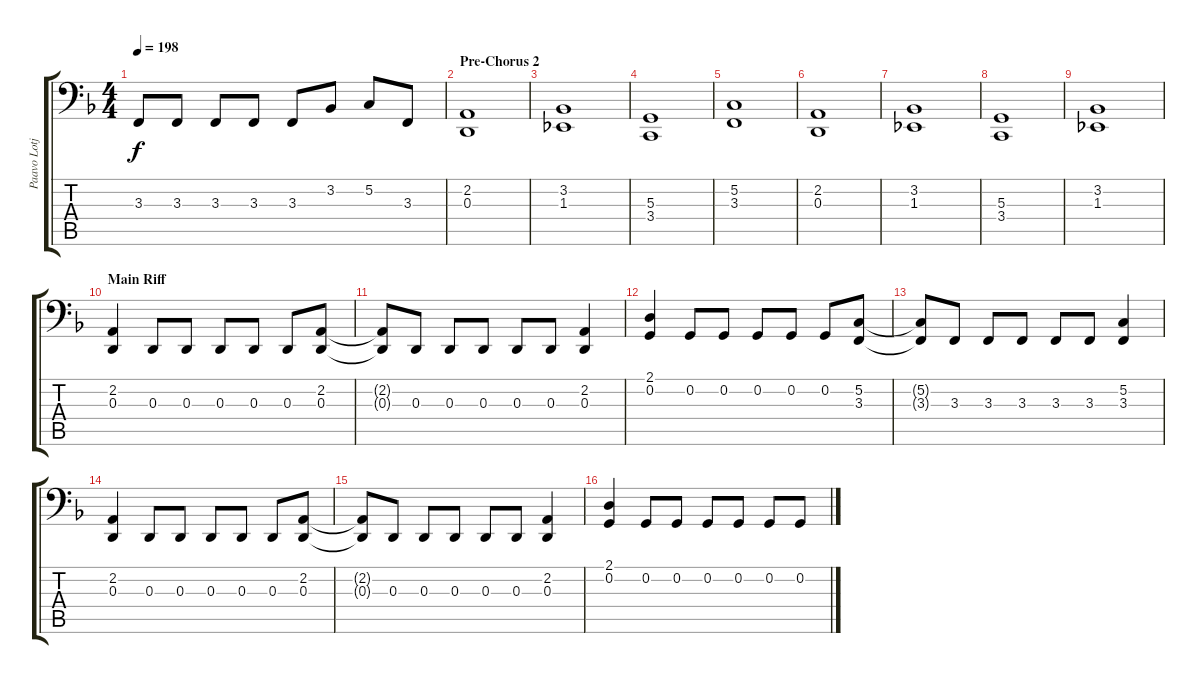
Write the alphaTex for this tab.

\track ("Paavo Lotjonen - Bass Cello" "Paavo Lotj") {instrument cello}
\staff {score tabs}
\tuning (C3 G2 D2 A1 E1 B0) {hide}
\ts (4 4)
\tempo 198
\clef f4
\ks f
3.3.8{dy f} 3.3.8 3.3.8 3.3.8 3.3.8 3.2.8 5.2.8 3.3.8 |
\section ("" "Pre-Chorus 2")
(2.2 0.3).1 |
(3.2 1.3).1 |
(5.3 3.4).1 |
(5.2 3.3).1 |
(2.2 0.3).1 |
(3.2 1.3).1 |
(5.3 3.4).1 |
(3.2 1.3).1 |
\section ("" "Main Riff")
(2.2 0.3).4 0.3.8 0.3.8 0.3.8 0.3.8 0.3.8 (2.2 0.3).8 |
(2.2{t} 0.3{t}).8 0.3.8 0.3.8 0.3.8 0.3.8 0.3.8 (2.2 0.3).4 |
(2.1 0.2).4 0.2.8 0.2.8 0.2.8 0.2.8 0.2.8 (5.2 3.3).8 |
(5.2{t} 3.3{t}).8 3.3.8 3.3.8 3.3.8 3.3.8 3.3.8 (5.2 3.3).4 |
(2.2 0.3).4 0.3.8 0.3.8 0.3.8 0.3.8 0.3.8 (2.2 0.3).8 |
(2.2{t} 0.3{t}).8 0.3.8 0.3.8 0.3.8 0.3.8 0.3.8 (2.2 0.3).4 |
(2.1 0.2).4 0.2.8 0.2.8 0.2.8 0.2.8 0.2.8 0.2.8
